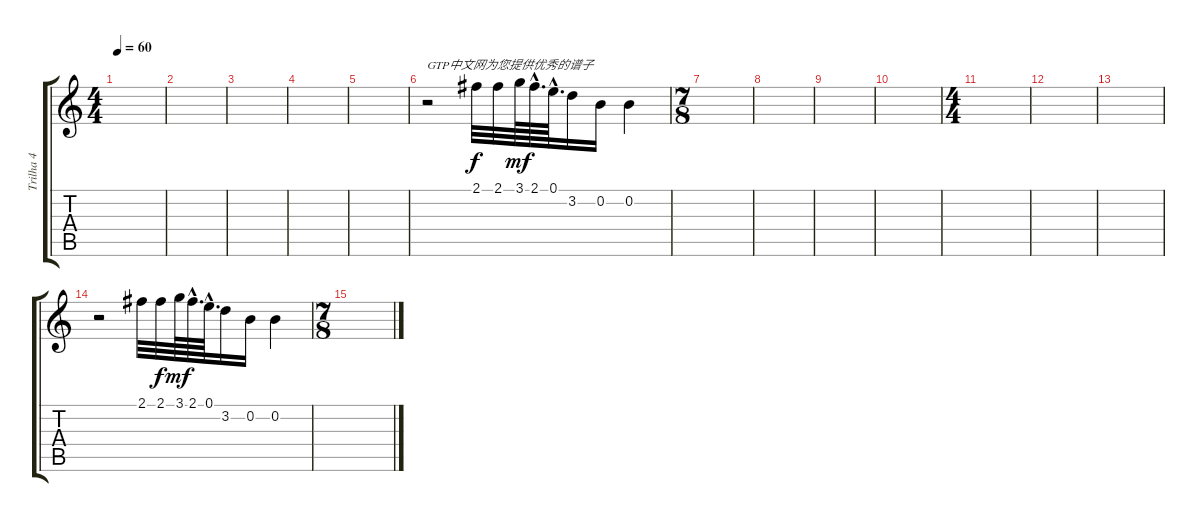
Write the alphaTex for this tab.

\track ("Trilha 4" "Trilha 4") {instrument acousticguitarnylon}
\staff {score tabs}
\tuning (E4 B3 G3 D3 A2 E2) {hide}
\ts (4 4)
\tempo 60
\clef g2
\ks c
|
|
|
|
|
r.2{txt "GTP中文网为您提供优秀的谱子"} 2.1.32 2.1.32{dy f} 3.1.64{dy mf} 2.1{hac}.64{d} 0.1{hac}.64{d} 3.2.16 0.2.16 0.2.4 |
\ts (7 8)
|
|
|
|
\ts (4 4)
|
|
|
r.2 2.1.32 2.1.32{dy f} 3.1.64{dy mf} 2.1{hac}.64{d} 0.1{hac}.64{d} 3.2.16 0.2.16 0.2.4 |
\ts (7 8)
